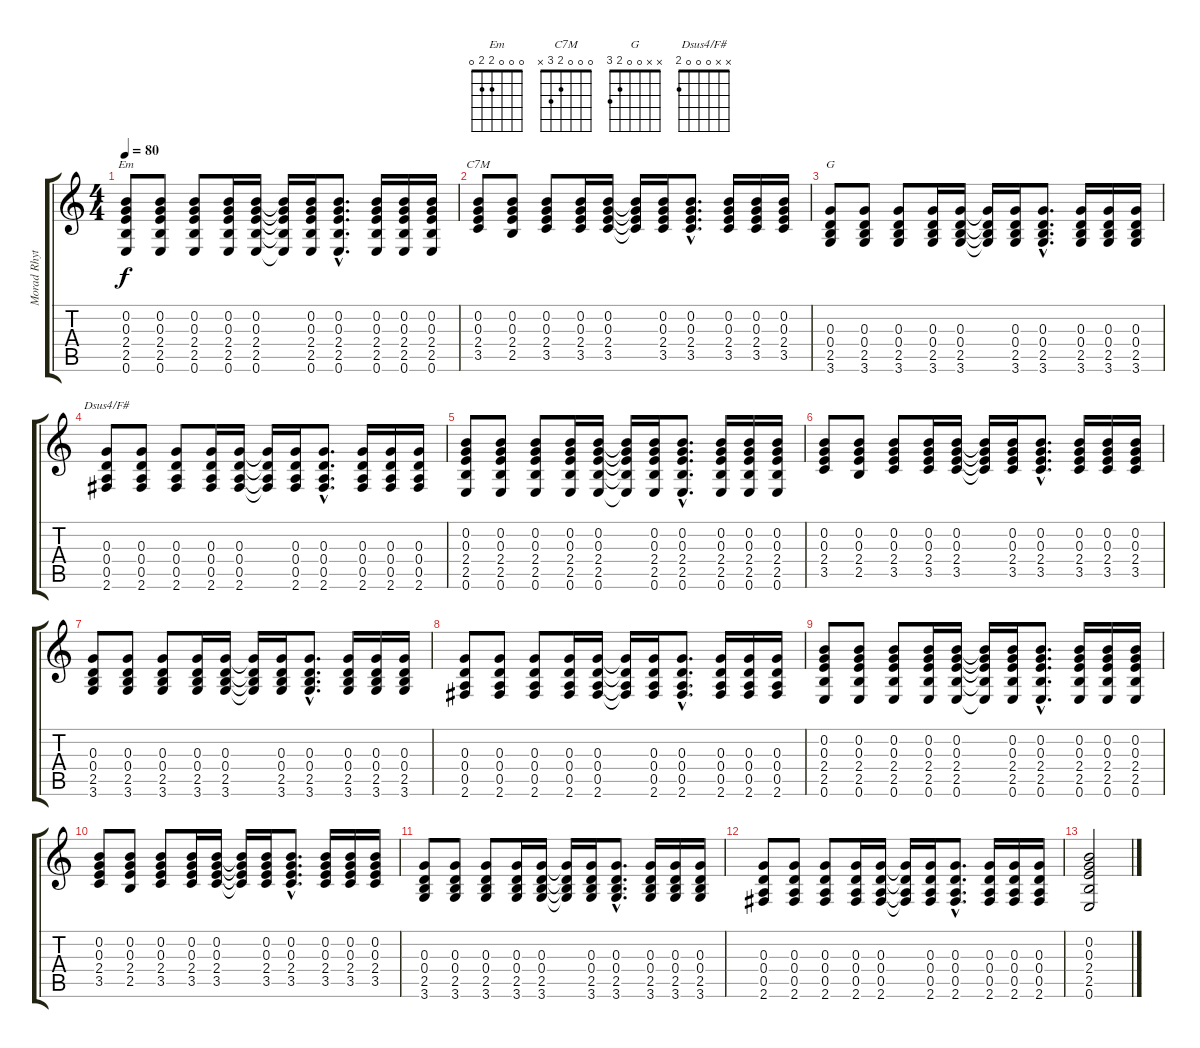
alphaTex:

\track ("Morad Rhythm" "Morad Rhyt") {instrument electricguitarclean}
\staff {score tabs}
\tuning (E4 B3 G3 D3 A2 E2) {hide}
\chord ("Em" 0 0 0 2 2 0)
\chord ("C7M" 0 0 0 2 3 x)
\chord ("G" x x 0 0 2 3)
\chord ("Dsus4/F#" x x 0 0 0 2)
\ts (4 4)
\tempo 80
\clef g2
\ks c
(0.2 0.3 2.4 2.5 0.6).8{ch "Em" dy f instrument overdrivenguitar} (0.2 0.3 2.4 2.5 0.6).8 (0.2 0.3 2.4 2.5 0.6).8 (0.2 0.3 2.4 2.5 0.6).16 (0.2 0.3 2.4 2.5 0.6).16 (0.2{t} 0.3{t} 2.4{t} 2.5{t} 0.6{t}).16 (0.2 0.3 2.4 2.5 0.6).16 (0.2{hac} 0.3{hac} 2.4{hac} 2.5{hac} 0.6{hac}).8{d} (0.2 0.3 2.4 2.5 0.6).16 (0.2 0.3 2.4 2.5 0.6).16 (0.2 0.3 2.4 2.5 0.6).16 |
(0.2 0.3 2.4 3.5).8{ch "C7M"} (0.2 0.3 2.4 2.5).8 (0.2 0.3 2.4 3.5).8 (0.2 0.3 2.4 3.5).16 (0.2 0.3 2.4 3.5).16 (0.2{t} 0.3{t} 2.4{t} 3.5{t}).16 (0.2 0.3 2.4 3.5).16 (0.2{hac} 0.3{hac} 2.4{hac} 3.5{hac}).8{d} (0.2 0.3 2.4 3.5).16 (0.2 0.3 2.4 3.5).16 (0.2 0.3 2.4 3.5).16 |
(0.3 0.4 2.5 3.6).8{ch "G"} (0.3 0.4 2.5 3.6).8 (0.3 0.4 2.5 3.6).8 (0.3 0.4 2.5 3.6).16 (0.3 0.4 2.5 3.6).16 (0.3{t} 0.4{t} 2.5{t} 3.6{t}).16 (0.3 0.4 2.5 3.6).16 (0.3{hac} 0.4{hac} 2.5{hac} 3.6{hac}).8{d} (0.3 0.4 2.5 3.6).16 (0.3 0.4 2.5 3.6).16 (0.3 0.4 2.5 3.6).16 |
(0.3 0.4 0.5 2.6).8{ch "Dsus4/F#"} (0.3 0.4 0.5 2.6).8 (0.3 0.4 0.5 2.6).8 (0.3 0.4 0.5 2.6).16 (0.3 0.4 0.5 2.6).16 (0.3{t} 0.4{t} 0.5{t} 2.6{t}).16 (0.3 0.4 0.5 2.6).16 (0.3{hac} 0.4{hac} 0.5{hac} 2.6{hac}).8{d} (0.3 0.4 0.5 2.6).16 (0.3 0.4 0.5 2.6).16 (0.3 0.4 0.5 2.6).16 |
(0.2 0.3 2.4 2.5 0.6).8 (0.2 0.3 2.4 2.5 0.6).8 (0.2 0.3 2.4 2.5 0.6).8 (0.2 0.3 2.4 2.5 0.6).16 (0.2 0.3 2.4 2.5 0.6).16 (0.2{t} 0.3{t} 2.4{t} 2.5{t} 0.6{t}).16 (0.2 0.3 2.4 2.5 0.6).16 (0.2{hac} 0.3{hac} 2.4{hac} 2.5{hac} 0.6{hac}).8{d} (0.2 0.3 2.4 2.5 0.6).16 (0.2 0.3 2.4 2.5 0.6).16 (0.2 0.3 2.4 2.5 0.6).16 |
(0.2 0.3 2.4 3.5).8 (0.2 0.3 2.4 2.5).8 (0.2 0.3 2.4 3.5).8 (0.2 0.3 2.4 3.5).16 (0.2 0.3 2.4 3.5).16 (0.2{t} 0.3{t} 2.4{t} 3.5{t}).16 (0.2 0.3 2.4 3.5).16 (0.2{hac} 0.3{hac} 2.4{hac} 3.5{hac}).8{d} (0.2 0.3 2.4 3.5).16 (0.2 0.3 2.4 3.5).16 (0.2 0.3 2.4 3.5).16 |
(0.3 0.4 2.5 3.6).8 (0.3 0.4 2.5 3.6).8 (0.3 0.4 2.5 3.6).8 (0.3 0.4 2.5 3.6).16 (0.3 0.4 2.5 3.6).16 (0.3{t} 0.4{t} 2.5{t} 3.6{t}).16 (0.3 0.4 2.5 3.6).16 (0.3{hac} 0.4{hac} 2.5{hac} 3.6{hac}).8{d} (0.3 0.4 2.5 3.6).16 (0.3 0.4 2.5 3.6).16 (0.3 0.4 2.5 3.6).16 |
(0.3 0.4 0.5 2.6).8 (0.3 0.4 0.5 2.6).8 (0.3 0.4 0.5 2.6).8 (0.3 0.4 0.5 2.6).16 (0.3 0.4 0.5 2.6).16 (0.3{t} 0.4{t} 0.5{t} 2.6{t}).16 (0.3 0.4 0.5 2.6).16 (0.3{hac} 0.4{hac} 0.5{hac} 2.6{hac}).8{d} (0.3 0.4 0.5 2.6).16 (0.3 0.4 0.5 2.6).16 (0.3 0.4 0.5 2.6).16 |
(0.2 0.3 2.4 2.5 0.6).8 (0.2 0.3 2.4 2.5 0.6).8 (0.2 0.3 2.4 2.5 0.6).8 (0.2 0.3 2.4 2.5 0.6).16 (0.2 0.3 2.4 2.5 0.6).16 (0.2{t} 0.3{t} 2.4{t} 2.5{t} 0.6{t}).16 (0.2 0.3 2.4 2.5 0.6).16 (0.2{hac} 0.3{hac} 2.4{hac} 2.5{hac} 0.6{hac}).8{d} (0.2 0.3 2.4 2.5 0.6).16 (0.2 0.3 2.4 2.5 0.6).16 (0.2 0.3 2.4 2.5 0.6).16 |
(0.2 0.3 2.4 3.5).8 (0.2 0.3 2.4 2.5).8 (0.2 0.3 2.4 3.5).8 (0.2 0.3 2.4 3.5).16 (0.2 0.3 2.4 3.5).16 (0.2{t} 0.3{t} 2.4{t} 3.5{t}).16 (0.2 0.3 2.4 3.5).16 (0.2{hac} 0.3{hac} 2.4{hac} 3.5{hac}).8{d} (0.2 0.3 2.4 3.5).16 (0.2 0.3 2.4 3.5).16 (0.2 0.3 2.4 3.5).16 |
(0.3 0.4 2.5 3.6).8 (0.3 0.4 2.5 3.6).8 (0.3 0.4 2.5 3.6).8 (0.3 0.4 2.5 3.6).16 (0.3 0.4 2.5 3.6).16 (0.3{t} 0.4{t} 2.5{t} 3.6{t}).16 (0.3 0.4 2.5 3.6).16 (0.3{hac} 0.4{hac} 2.5{hac} 3.6{hac}).8{d} (0.3 0.4 2.5 3.6).16 (0.3 0.4 2.5 3.6).16 (0.3 0.4 2.5 3.6).16 |
(0.3 0.4 0.5 2.6).8 (0.3 0.4 0.5 2.6).8 (0.3 0.4 0.5 2.6).8 (0.3 0.4 0.5 2.6).16 (0.3 0.4 0.5 2.6).16 (0.3{t} 0.4{t} 0.5{t} 2.6{t}).16 (0.3 0.4 0.5 2.6).16 (0.3{hac} 0.4{hac} 0.5{hac} 2.6{hac}).8{d} (0.3 0.4 0.5 2.6).16 (0.3 0.4 0.5 2.6).16 (0.3 0.4 0.5 2.6).16 |
(0.2 0.3 2.4 2.5 0.6).2
